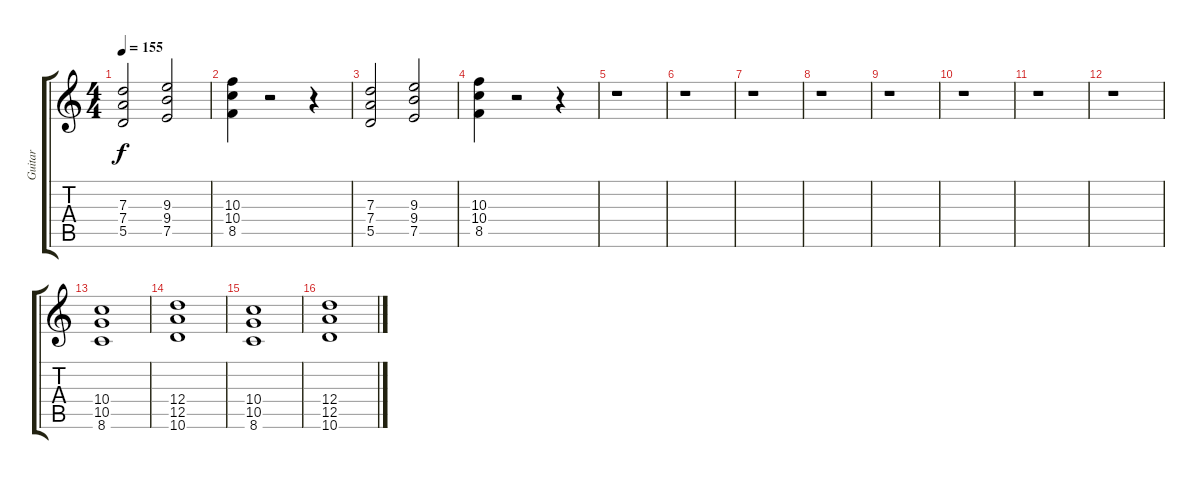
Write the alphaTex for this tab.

\track ("Guitar" "Guitar") {instrument electricguitarclean}
\staff {score tabs}
\tuning (E4 B3 G3 D3 A2 E2) {hide}
\ts (4 4)
\tempo 155
\clef g2
\ks c
(7.3 7.4 5.5).2{dy f instrument electricguitarclean} (9.3 9.4 7.5).2 |
(10.3 10.4 8.5).4 r.2 r.4 |
(7.3 7.4 5.5).2 (9.3 9.4 7.5).2 |
(10.3 10.4 8.5).4 r.2 r.4 |
r.1 |
r.1 |
r.1 |
r.1 |
r.1 |
r.1 |
r.1 |
r.1 |
(10.4 10.5 8.6).1 |
(12.4 12.5 10.6).1 |
(10.4 10.5 8.6).1 |
(12.4 12.5 10.6).1
